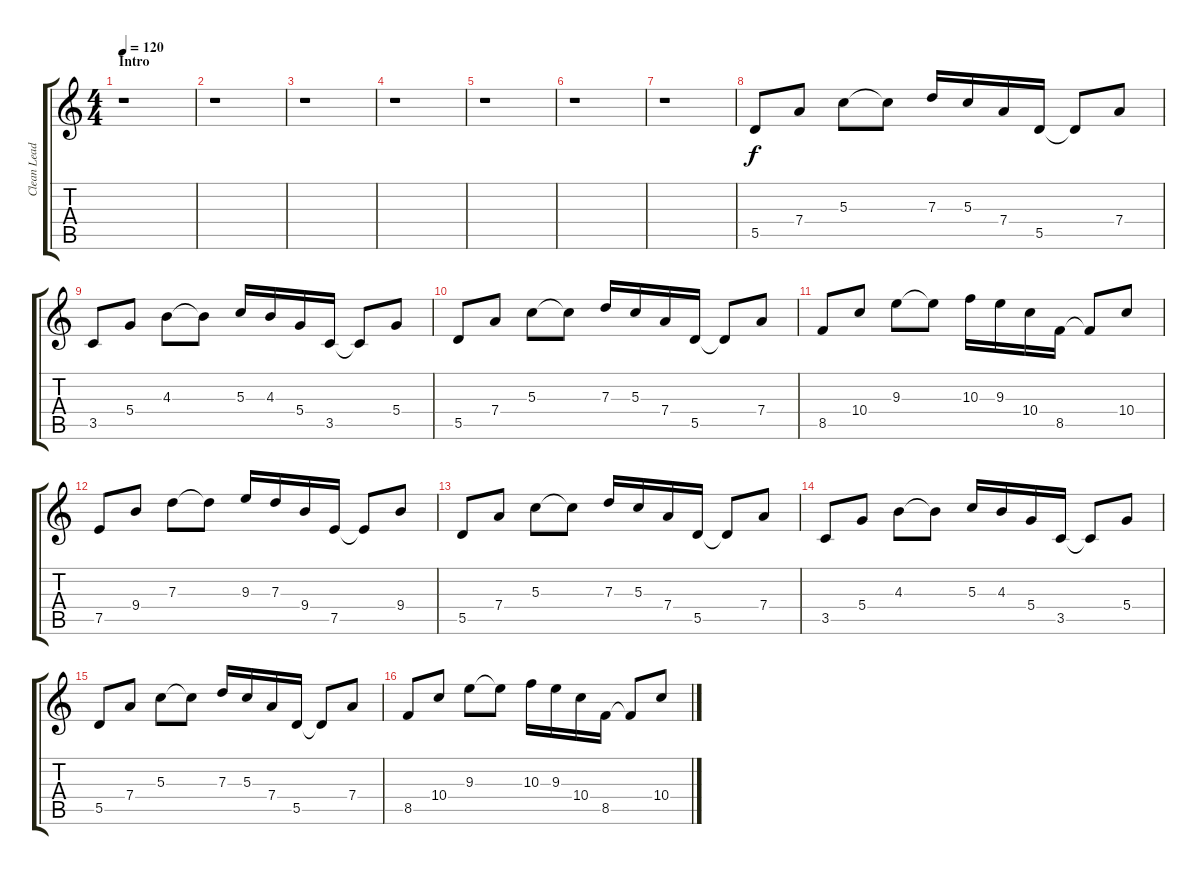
\track ("Clean Lead Guitar" "Clean Lead") {instrument electricguitarjazz}
\staff {score tabs}
\tuning (E4 B3 G3 D3 A2 E2) {hide}
\ts (4 4)
\section ("" "Intro")
\tempo 120
\clef g2
\ks c
r.1{dy f instrument electricguitarjazz} |
r.1 |
r.1 |
r.1 |
r.1 |
r.1 |
r.1 |
5.5.8 7.4.8 5.3.8 5.3{t}.8 7.3.16 5.3.16 7.4.16 5.5.16 5.5{t}.8 7.4.8 |
3.5.8 5.4.8 4.3.8 4.3{t}.8 5.3.16 4.3.16 5.4.16 3.5.16 3.5{t}.8 5.4.8 |
5.5.8 7.4.8 5.3.8 5.3{t}.8 7.3.16 5.3.16 7.4.16 5.5.16 5.5{t}.8 7.4.8 |
8.5.8 10.4.8 9.3.8 9.3{t}.8 10.3.16 9.3.16 10.4.16 8.5.16 8.5{t}.8 10.4.8 |
7.5.8 9.4.8 7.3.8 7.3{t}.8 9.3.16 7.3.16 9.4.16 7.5.16 7.5{t}.8 9.4.8 |
5.5.8 7.4.8 5.3.8 5.3{t}.8 7.3.16 5.3.16 7.4.16 5.5.16 5.5{t}.8 7.4.8 |
3.5.8 5.4.8 4.3.8 4.3{t}.8 5.3.16 4.3.16 5.4.16 3.5.16 3.5{t}.8 5.4.8 |
5.5.8 7.4.8 5.3.8 5.3{t}.8 7.3.16 5.3.16 7.4.16 5.5.16 5.5{t}.8 7.4.8 |
8.5.8 10.4.8 9.3.8 9.3{t}.8 10.3.16 9.3.16 10.4.16 8.5.16 8.5{t}.8 10.4.8
